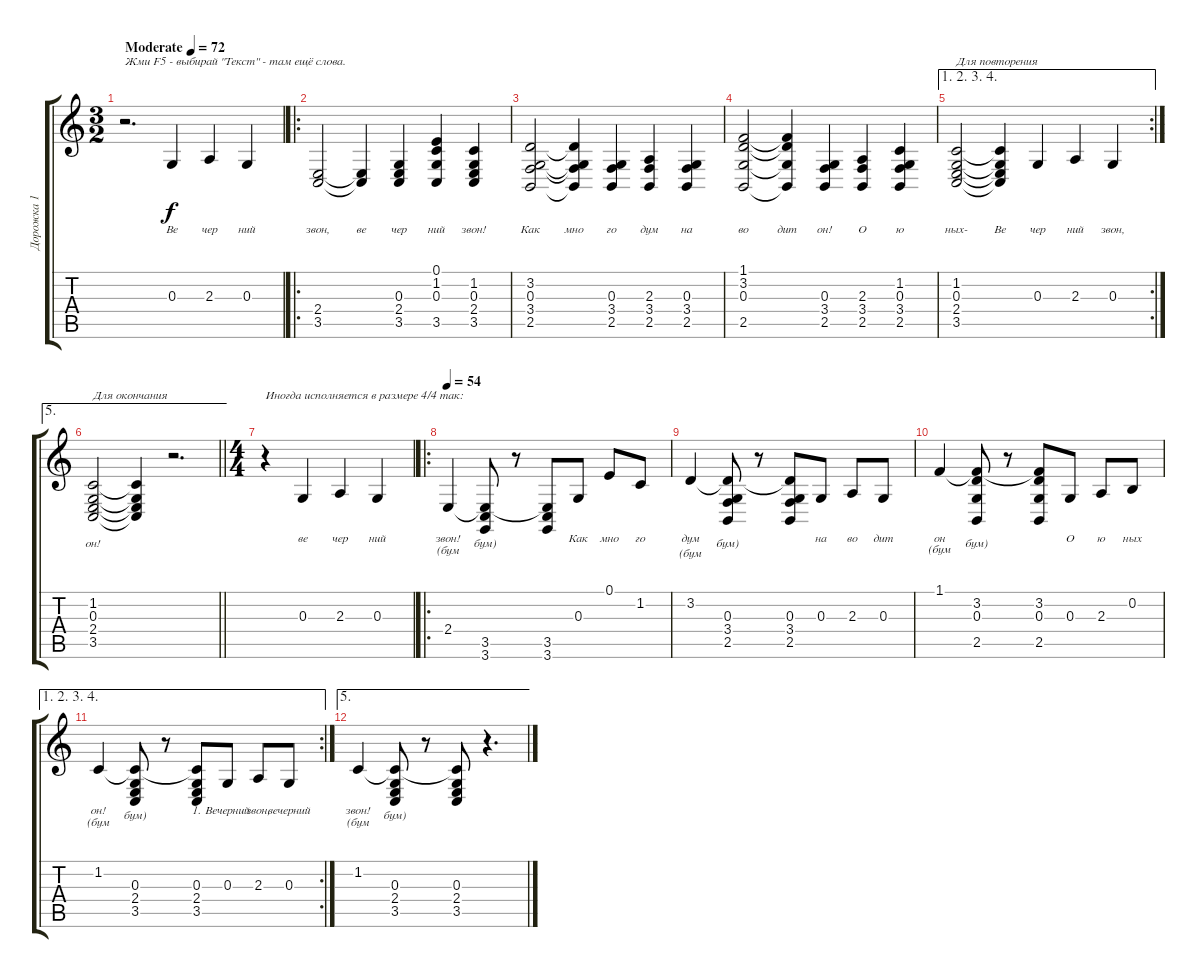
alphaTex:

\track ("Дорожка 1" "Дорожка 1") {instrument flute}
\staff {score tabs}
\tuning (E4 B3 G3 D3 A2 E2) {hide}
\ts (3 2)
\tempo (72 "Moderate")
\clef g2
\ks c
r.2{d txt "Жми F5 - выбирай \"Текст\" - там ещё слова. " dy f instrument flute} 0.3.4{lyrics (0 "Ве") lyrics (1 "") lyrics (2 "") lyrics (3 "") lyrics (4 "")} 2.3.4{lyrics (0 "чер") lyrics (1 "") lyrics (2 "") lyrics (3 "") lyrics (4 "")} 0.3.4{lyrics (0 "ний") lyrics (1 "") lyrics (2 "") lyrics (3 "") lyrics (4 "")} |
\ro
(2.4 3.5).2{lyrics (0 "звон,") lyrics (1 "") lyrics (2 "") lyrics (3 "") lyrics (4 "")} (2.4{t} 3.5{t}).4{lyrics (0 "ве") lyrics (1 "") lyrics (2 "") lyrics (3 "") lyrics (4 "")} (0.3 2.4 3.5).4{lyrics (0 "чер") lyrics (1 "") lyrics (2 "") lyrics (3 "") lyrics (4 "")} (0.1 1.2 0.3 3.5).4{lyrics (0 "ний") lyrics (1 "") lyrics (2 "") lyrics (3 "") lyrics (4 "")} (1.2 0.3 2.4 3.5).4{lyrics (0 "звон!") lyrics (1 "") lyrics (2 "") lyrics (3 "") lyrics (4 "")} |
(3.2 0.3 3.4 2.5).2{lyrics (0 "Как") lyrics (1 "") lyrics (2 "") lyrics (3 "") lyrics (4 "")} (3.2{t} 0.3{t} 3.4{t} 2.5{t}).4{lyrics (0 "мно") lyrics (1 "") lyrics (2 "") lyrics (3 "") lyrics (4 "")} (0.3 3.4 2.5).4{lyrics (0 "го") lyrics (1 "") lyrics (2 "") lyrics (3 "") lyrics (4 "")} (2.3 3.4 2.5).4{lyrics (0 "дум") lyrics (1 "") lyrics (2 "") lyrics (3 "") lyrics (4 "")} (0.3 3.4 2.5).4{lyrics (0 "на") lyrics (1 "") lyrics (2 "") lyrics (3 "") lyrics (4 "")} |
(1.1 3.2 0.3 2.5).2{lyrics (0 "во") lyrics (1 "") lyrics (2 "") lyrics (3 "") lyrics (4 "")} (1.1{t} 3.2{t} 0.3{t} 2.5{t}).4{lyrics (0 "дит") lyrics (1 "") lyrics (2 "") lyrics (3 "") lyrics (4 "")} (0.3 3.4 2.5).4{lyrics (0 "он!") lyrics (1 "") lyrics (2 "") lyrics (3 "") lyrics (4 "")} (2.3 3.4 2.5).4{lyrics (0 "О") lyrics (1 "") lyrics (2 "") lyrics (3 "") lyrics (4 "")} (1.2 0.3 3.4 2.5).4{lyrics (0 "ю") lyrics (1 "") lyrics (2 "") lyrics (3 "") lyrics (4 "")} |
\ae (1 2 3 4)
\rc 2
(1.2 0.3 2.4 3.5).2{txt "Для повторения" lyrics (0 "ных-") lyrics (1 "") lyrics (2 "") lyrics (3 "") lyrics (4 "")} (1.2{t} 0.3{t} 2.4{t} 3.5{t}).4{lyrics (0 "Ве") lyrics (1 "") lyrics (2 "") lyrics (3 "") lyrics (4 "")} 0.3.4{lyrics (0 "чер") lyrics (1 "") lyrics (2 "") lyrics (3 "") lyrics (4 "")} 2.3.4{lyrics (0 "ний") lyrics (1 "") lyrics (2 "") lyrics (3 "") lyrics (4 "")} 0.3.4{lyrics (0 "звон,") lyrics (1 "") lyrics (2 "") lyrics (3 "") lyrics (4 "")} |
\ae 5
\barLineRight lightlight
(1.2 0.3 2.4 3.5).2{txt "Для окончания" lyrics (0 "") lyrics (1 "он!") lyrics (2 "") lyrics (3 "") lyrics (4 "")} (1.2{t} 0.3{t} 2.4{t} 3.5{t}).4{lyrics (0 "") lyrics (1 "") lyrics (2 "") lyrics (3 "") lyrics (4 "")} r.2{d} |
\ts (4 4)
r.4{txt "Иногда исполняется в размере 4/4 так:"} 0.3.4{lyrics (0 "ве") lyrics (1 "") lyrics (2 "") lyrics (3 "") lyrics (4 "")} 2.3.4{lyrics (0 "чер") lyrics (1 "") lyrics (2 "") lyrics (3 "") lyrics (4 "")} 0.3.4{lyrics (0 "ний") lyrics (1 "") lyrics (2 "") lyrics (3 "") lyrics (4 "")} |
\ro
\tempo 54
2.4.4{lyrics (0 "звон!") lyrics (1 "(бум") lyrics (2 "") lyrics (3 "") lyrics (4 "")} (2.4{t} 3.5 3.6).8{lyrics (0 "") lyrics (1 "бум)") lyrics (2 "") lyrics (3 "") lyrics (4 "")} r.8 (2.4{t} 3.5 3.6).8{lyrics (0 "") lyrics (1 "") lyrics (2 "") lyrics (3 "") lyrics (4 "")} 0.3.8{lyrics (0 "Как") lyrics (1 "") lyrics (2 "") lyrics (3 "") lyrics (4 "")} 0.1.8{lyrics (0 "мно") lyrics (1 "") lyrics (2 "") lyrics (3 "") lyrics (4 "")} 1.2.8{lyrics (0 "го") lyrics (1 "") lyrics (2 "") lyrics (3 "") lyrics (4 "")} |
3.2.4{lyrics (0 "дум") lyrics (1 "(бум") lyrics (2 "") lyrics (3 "") lyrics (4 "")} (3.2{t} 0.3 3.4 2.5).8{lyrics (0 "") lyrics (1 "бум)") lyrics (2 "") lyrics (3 "") lyrics (4 "")} r.8 (3.2{t} 0.3 3.4 2.5).8{lyrics (0 "") lyrics (1 "") lyrics (2 "") lyrics (3 "") lyrics (4 "")} 0.3.8{lyrics (0 "на") lyrics (1 "") lyrics (2 "") lyrics (3 "") lyrics (4 "")} 2.3.8{lyrics (0 "во") lyrics (1 "") lyrics (2 "") lyrics (3 "") lyrics (4 "")} 0.3.8{lyrics (0 "дит") lyrics (1 "") lyrics (2 "") lyrics (3 "") lyrics (4 "")} |
1.1.4{lyrics (0 "он") lyrics (1 "(бум") lyrics (2 "") lyrics (3 "") lyrics (4 "")} (1.1{t} 3.2 0.3 2.5).8{lyrics (0 "") lyrics (1 "бум)") lyrics (2 "") lyrics (3 "") lyrics (4 "")} r.8 (1.1{t} 3.2 0.3 2.5).8{lyrics (0 "") lyrics (1 "") lyrics (2 "") lyrics (3 "") lyrics (4 "")} 0.3.8{lyrics (0 "О") lyrics (1 "") lyrics (2 "") lyrics (3 "") lyrics (4 "")} 2.3.8{lyrics (0 "ю") lyrics (1 "") lyrics (2 "") lyrics (3 "") lyrics (4 "")} 0.2.8{lyrics (0 "ных") lyrics (1 "") lyrics (2 "") lyrics (3 "") lyrics (4 "")} |
\ae (1 2 3 4)
\rc 2
1.2.4{lyrics (0 "он!") lyrics (1 "(бум") lyrics (2 "") lyrics (3 "") lyrics (4 "")} (1.2{t} 0.3 2.4 3.5).8{lyrics (0 "") lyrics (1 "бум)") lyrics (2 "") lyrics (3 "") lyrics (4 "")} r.8 (1.2{t} 0.3 2.4 3.5).8{lyrics (0 "1.") lyrics (1 "") lyrics (2 "") lyrics (3 "") lyrics (4 "")} 0.3.8{lyrics (0 "Вечерний") lyrics (1 "") lyrics (2 "") lyrics (3 "") lyrics (4 "")} 2.3.8{lyrics (0 "звон,") lyrics (1 "") lyrics (2 "") lyrics (3 "") lyrics (4 "")} 0.3.8{lyrics (0 "вечерний") lyrics (1 "") lyrics (2 "") lyrics (3 "") lyrics (4 "")} |
\ae 5
1.2.4{lyrics (0 "звон!") lyrics (1 "(бум") lyrics (2 "") lyrics (3 "") lyrics (4 "")} (1.2{t} 0.3 2.4 3.5).8{lyrics (0 "") lyrics (1 "бум)") lyrics (2 "") lyrics (3 "") lyrics (4 "")} r.8 (1.2{t} 0.3 2.4 3.5).8{lyrics (0 "") lyrics (1 "") lyrics (2 "") lyrics (3 "") lyrics (4 "")} r.4{d}
